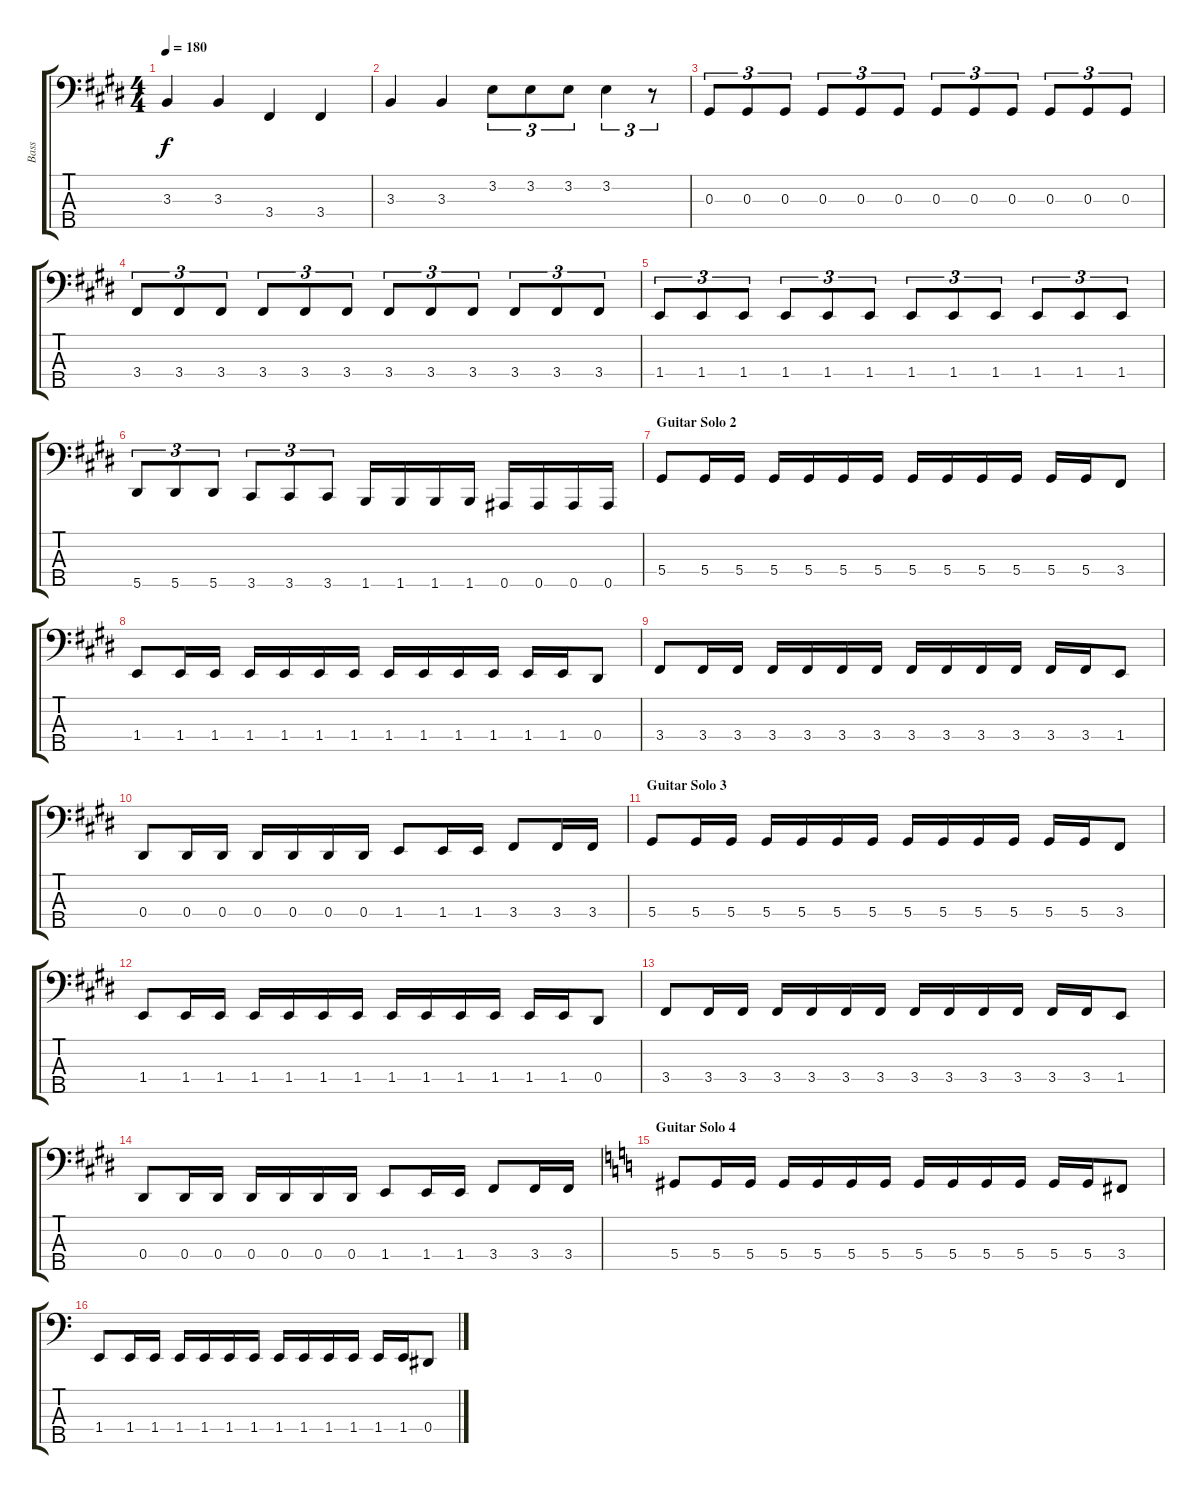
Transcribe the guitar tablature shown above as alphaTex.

\track ("Bass" "Bass") {instrument electricbassfinger}
\staff {score tabs}
\tuning (Gb2 Db2 Ab1 Eb1 Bb0) {hide}
\ts (4 4)
\tempo 180
\clef f4
\ks c#minor
3.3.4{dy f} 3.3.4 3.4.4 3.4.4 |
3.3.4 3.3.4 3.2.8{tu (3 2)} 3.2.8{tu (3 2)} 3.2.8{tu (3 2)} 3.2.4{tu (3 2)} r.8{tu (3 2)} |
0.3.8{tu (3 2)} 0.3.8{tu (3 2)} 0.3.8{tu (3 2)} 0.3.8{tu (3 2)} 0.3.8{tu (3 2)} 0.3.8{tu (3 2)} 0.3.8{tu (3 2)} 0.3.8{tu (3 2)} 0.3.8{tu (3 2)} 0.3.8{tu (3 2)} 0.3.8{tu (3 2)} 0.3.8{tu (3 2)} |
3.4.8{tu (3 2)} 3.4.8{tu (3 2)} 3.4.8{tu (3 2)} 3.4.8{tu (3 2)} 3.4.8{tu (3 2)} 3.4.8{tu (3 2)} 3.4.8{tu (3 2)} 3.4.8{tu (3 2)} 3.4.8{tu (3 2)} 3.4.8{tu (3 2)} 3.4.8{tu (3 2)} 3.4.8{tu (3 2)} |
1.4.8{tu (3 2)} 1.4.8{tu (3 2)} 1.4.8{tu (3 2)} 1.4.8{tu (3 2)} 1.4.8{tu (3 2)} 1.4.8{tu (3 2)} 1.4.8{tu (3 2)} 1.4.8{tu (3 2)} 1.4.8{tu (3 2)} 1.4.8{tu (3 2)} 1.4.8{tu (3 2)} 1.4.8{tu (3 2)} |
5.5.8{tu (3 2)} 5.5.8{tu (3 2)} 5.5.8{tu (3 2)} 3.5.8{tu (3 2)} 3.5.8{tu (3 2)} 3.5.8{tu (3 2)} 1.5.16 1.5.16 1.5.16 1.5.16 0.5.16 0.5.16 0.5.16 0.5.16 |
\section ("" "Guitar Solo 2")
5.4.8 5.4.16 5.4.16 5.4.16 5.4.16 5.4.16 5.4.16 5.4.16 5.4.16 5.4.16 5.4.16 5.4.16 5.4.16 3.4.8 |
1.4.8 1.4.16 1.4.16 1.4.16 1.4.16 1.4.16 1.4.16 1.4.16 1.4.16 1.4.16 1.4.16 1.4.16 1.4.16 0.4.8 |
3.4.8 3.4.16 3.4.16 3.4.16 3.4.16 3.4.16 3.4.16 3.4.16 3.4.16 3.4.16 3.4.16 3.4.16 3.4.16 1.4.8 |
0.4.8 0.4.16 0.4.16 0.4.16 0.4.16 0.4.16 0.4.16 1.4.8 1.4.16 1.4.16 3.4.8 3.4.16 3.4.16 |
\section ("" "Guitar Solo 3")
5.4.8 5.4.16 5.4.16 5.4.16 5.4.16 5.4.16 5.4.16 5.4.16 5.4.16 5.4.16 5.4.16 5.4.16 5.4.16 3.4.8 |
1.4.8 1.4.16 1.4.16 1.4.16 1.4.16 1.4.16 1.4.16 1.4.16 1.4.16 1.4.16 1.4.16 1.4.16 1.4.16 0.4.8 |
3.4.8 3.4.16 3.4.16 3.4.16 3.4.16 3.4.16 3.4.16 3.4.16 3.4.16 3.4.16 3.4.16 3.4.16 3.4.16 1.4.8 |
0.4.8 0.4.16 0.4.16 0.4.16 0.4.16 0.4.16 0.4.16 1.4.8 1.4.16 1.4.16 3.4.8 3.4.16 3.4.16 |
\section ("" "Guitar Solo 4")
\ks c
5.4.8 5.4.16 5.4.16 5.4.16 5.4.16 5.4.16 5.4.16 5.4.16 5.4.16 5.4.16 5.4.16 5.4.16 5.4.16 3.4.8 |
1.4.8 1.4.16 1.4.16 1.4.16 1.4.16 1.4.16 1.4.16 1.4.16 1.4.16 1.4.16 1.4.16 1.4.16 1.4.16 0.4.8
